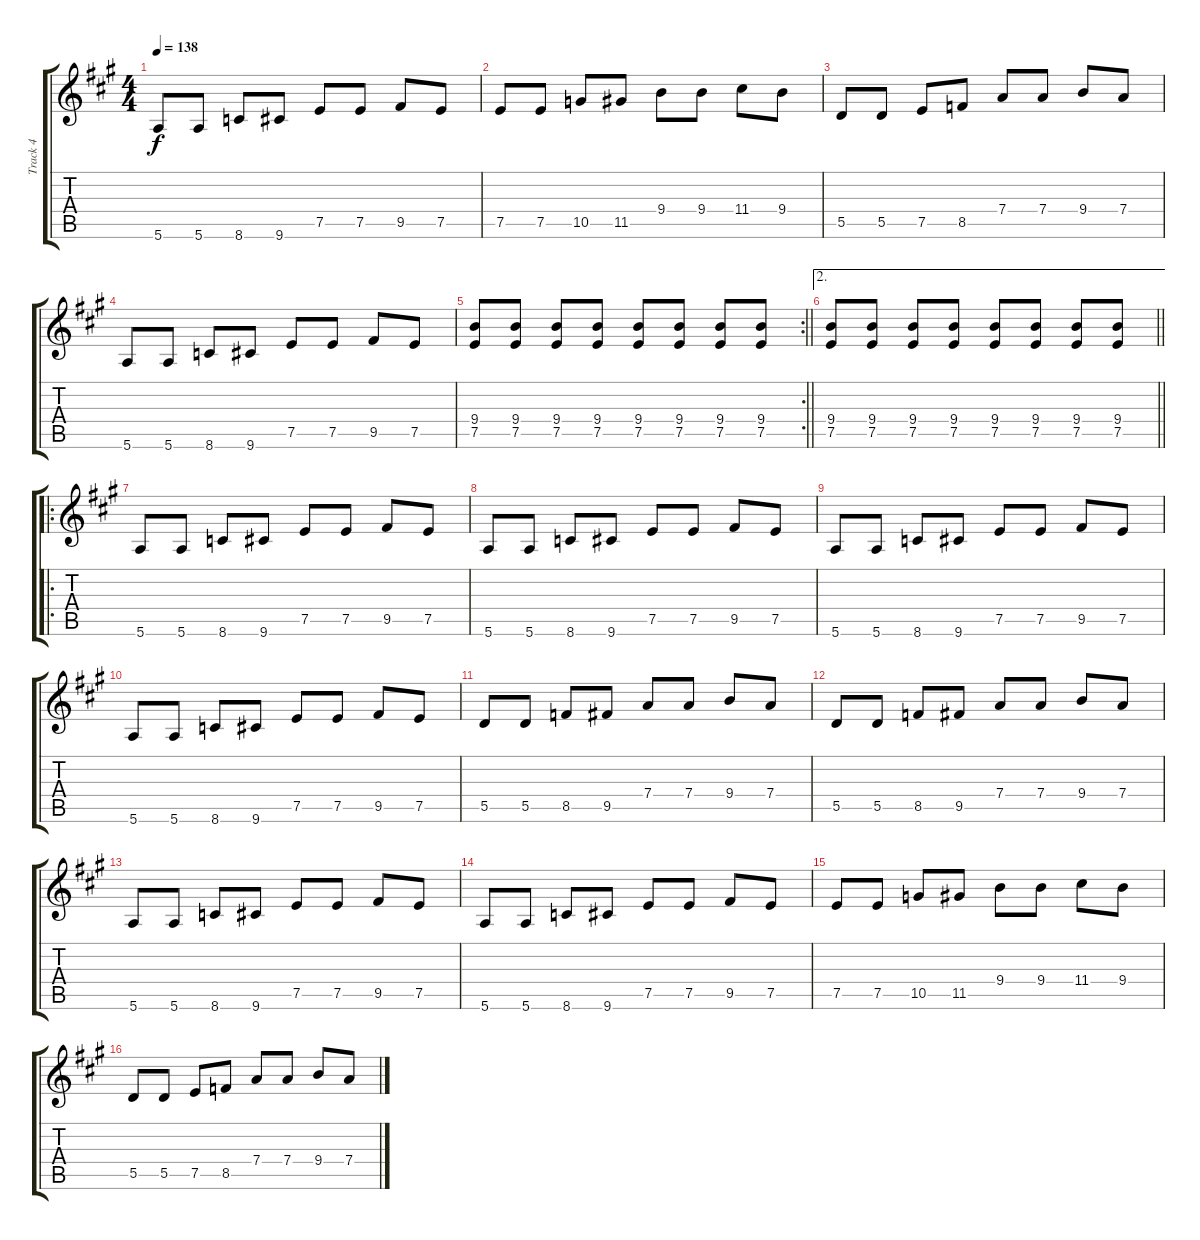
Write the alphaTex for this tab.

\track ("Track 4" "Track 4") {instrument electricguitarclean}
\staff {score tabs}
\tuning (E4 B3 G3 D3 A2 E2) {hide}
\ts (4 4)
\tempo 138
\clef g2
\ks a
5.6.8{dy f} 5.6.8 8.6.8 9.6.8 7.5.8 7.5.8 9.5.8 7.5.8 |
7.5.8 7.5.8 10.5.8 11.5.8 9.4.8 9.4.8 11.4.8 9.4.8 |
5.5.8 5.5.8 7.5.8 8.5.8 7.4.8 7.4.8 9.4.8 7.4.8 |
5.6.8 5.6.8 8.6.8 9.6.8 7.5.8 7.5.8 9.5.8 7.5.8 |
\rc 2
\barLineRight lightlight
(9.4 7.5).8 (9.4 7.5).8 (9.4 7.5).8 (9.4 7.5).8 (9.4 7.5).8 (9.4 7.5).8 (9.4 7.5).8 (9.4 7.5).8 |
\ae 2
\barLineRight lightlight
(9.4 7.5).8 (9.4 7.5).8 (9.4 7.5).8 (9.4 7.5).8 (9.4 7.5).8 (9.4 7.5).8 (9.4 7.5).8 (9.4 7.5).8 |
\ro
5.6.8 5.6.8 8.6.8 9.6.8 7.5.8 7.5.8 9.5.8 7.5.8 |
5.6.8 5.6.8 8.6.8 9.6.8 7.5.8 7.5.8 9.5.8 7.5.8 |
5.6.8 5.6.8 8.6.8 9.6.8 7.5.8 7.5.8 9.5.8 7.5.8 |
5.6.8 5.6.8 8.6.8 9.6.8 7.5.8 7.5.8 9.5.8 7.5.8 |
5.5.8 5.5.8 8.5.8 9.5.8 7.4.8 7.4.8 9.4.8 7.4.8 |
5.5.8 5.5.8 8.5.8 9.5.8 7.4.8 7.4.8 9.4.8 7.4.8 |
5.6.8 5.6.8 8.6.8 9.6.8 7.5.8 7.5.8 9.5.8 7.5.8 |
5.6.8 5.6.8 8.6.8 9.6.8 7.5.8 7.5.8 9.5.8 7.5.8 |
7.5.8 7.5.8 10.5.8 11.5.8 9.4.8 9.4.8 11.4.8 9.4.8 |
5.5.8 5.5.8 7.5.8 8.5.8 7.4.8 7.4.8 9.4.8 7.4.8
